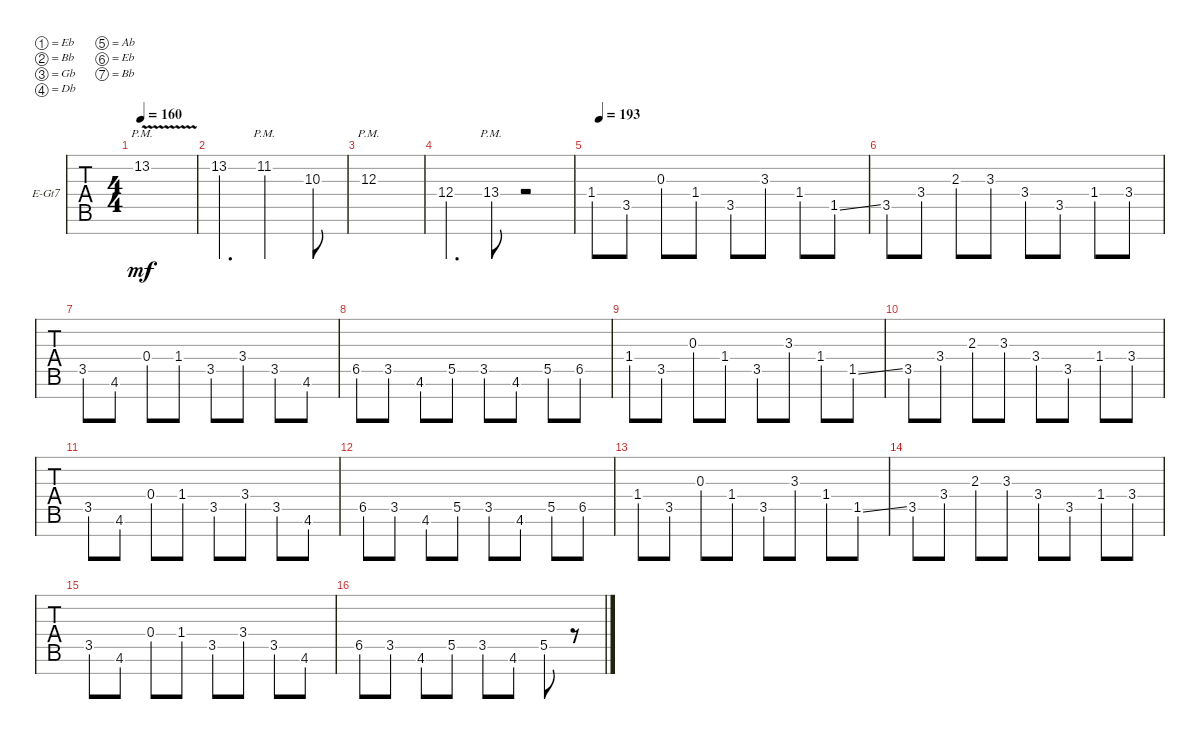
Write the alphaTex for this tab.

\defaultSystemsLayout 4
\bracketExtendMode groupsimilarinstruments
\firstSystemTrackNameOrientation horizontal
\otherSystemsTrackNameOrientation horizontal
\track ("Electric Guitar" "E-Gt7") {multiBarRest instrument overdrivenguitar}
\staff {tabs}
\tuning (Eb4 Bb3 Gb3 Db3 Ab2 Eb2 Bb1)
\ts (4 4)
\tempo 160
\clef g2
\ks c
13.2{v pm}.1{dy mf} |
13.2.4{d} 11.2{pm}.2 10.3.8 |
12.3{pm}.1 |
12.4.4{d} 13.4{pm}.8 r.2 |
\tempo (193 0.03125)
1.4.8 3.5.8 0.3.8 1.4.8 3.5.8 3.3.8 1.4.8 1.5{ss}.8 |
3.5.8 3.4.8 2.3.8 3.3.8 3.4.8 3.5.8 1.4.8 3.4.8 |
3.5.8 4.6.8 0.4.8 1.4.8 3.5.8 3.4.8 3.5.8 4.6.8 |
6.5.8 3.5.8 4.6.8 5.5.8 3.5.8 4.6.8 5.5.8 6.5.8 |
1.4.8 3.5.8 0.3.8 1.4.8 3.5.8 3.3.8 1.4.8 1.5{ss}.8 |
3.5.8 3.4.8 2.3.8 3.3.8 3.4.8 3.5.8 1.4.8 3.4.8 |
3.5.8 4.6.8 0.4.8 1.4.8 3.5.8 3.4.8 3.5.8 4.6.8 |
6.5.8 3.5.8 4.6.8 5.5.8 3.5.8 4.6.8 5.5.8 6.5.8 |
1.4.8 3.5.8 0.3.8 1.4.8 3.5.8 3.3.8 1.4.8 1.5{ss}.8 |
3.5.8 3.4.8 2.3.8 3.3.8 3.4.8 3.5.8 1.4.8 3.4.8 |
3.5.8 4.6.8 0.4.8 1.4.8 3.5.8 3.4.8 3.5.8 4.6.8 |
6.5.8 3.5.8 4.6.8 5.5.8 3.5.8 4.6.8 5.5.8 r.8
